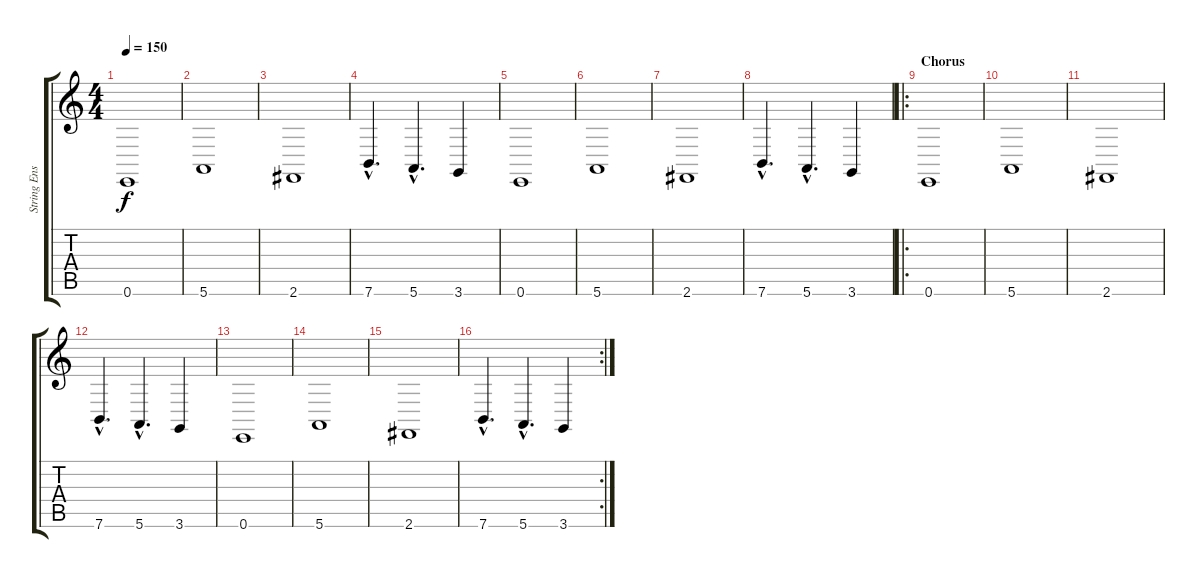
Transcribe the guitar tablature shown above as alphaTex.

\track ("String Ensemble V" "String Ens") {instrument stringensemble1}
\staff {score tabs}
\tuning (E4 B3 G3 D3 A2 E2) {hide}
\ts (4 4)
\tempo 150
\clef g2
\ks c
0.6.1{dy f} |
5.6.1 |
2.6.1 |
7.6{hac}.4{d} 5.6{hac}.4{d} 3.6.4 |
0.6.1 |
5.6.1 |
2.6.1 |
7.6{hac}.4{d} 5.6{hac}.4{d} 3.6.4 |
\ro
\section ("" "Chorus")
0.6.1 |
5.6.1 |
2.6.1 |
7.6{hac}.4{d} 5.6{hac}.4{d} 3.6.4 |
0.6.1 |
5.6.1 |
2.6.1 |
\rc 2
7.6{hac}.4{d} 5.6{hac}.4{d} 3.6.4
